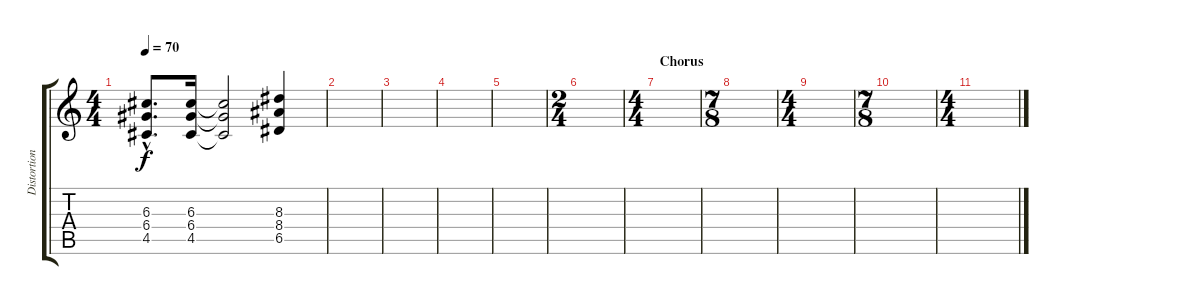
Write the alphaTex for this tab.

\track ("Distortion Rhytm" "Distortion") {instrument distortionguitar}
\staff {score tabs}
\tuning (E4 B3 G3 D3 A2 E2) {hide}
\ts (4 4)
\tempo 70
\clef g2
\ks c
(6.3{hac} 6.4{hac} 4.5{hac}).8{d dy f} (6.3 6.4 4.5).16 (6.3{t} 6.4{t} 4.5{t}).2 (8.3 8.4 6.5).4 |
|
|
|
|
\ts (2 4)
|
\ts (4 4)
\section ("" "Chorus")
|
\ts (7 8)
|
\ts (4 4)
|
\ts (7 8)
|
\ts (4 4)
